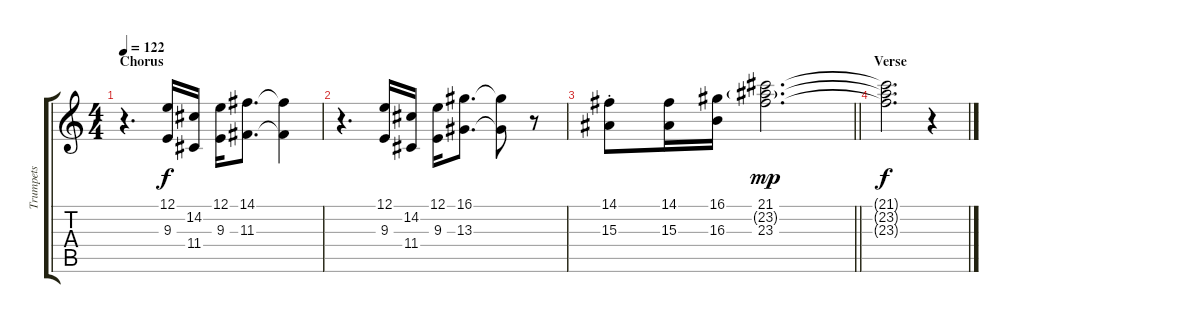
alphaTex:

\track ("Trumpets" "Trumpets") {instrument brasssection bank 255}
\staff {score tabs}
\tuning (E4 B3 G3 D3 A2 E2) {hide}
\ts (4 4)
\section ("" "Chorus")
\tempo 122
\clef g2
\ks c
r.4{d dy f} (12.1 9.3).16 (14.2 11.4).16 (12.1 9.3).16 (14.1 11.3).8{d} (14.1{t} 11.3{t}).4 |
r.4{d} (12.1 9.3).16 (14.2 11.4).16 (12.1 9.3).16 (16.1 13.3).8{d} (16.1{t} 13.3{t}).8 r.8 |
\barLineRight lightlight
(14.1{st} 15.3{st}).8 (14.1 15.3).16 (16.1 16.3).16 (21.1 23.2{g} 23.3).2{d dy mp} |
\section ("" "Verse")
(21.1{t} 23.2{t} 23.3{t}).2{d dy f} r.4
